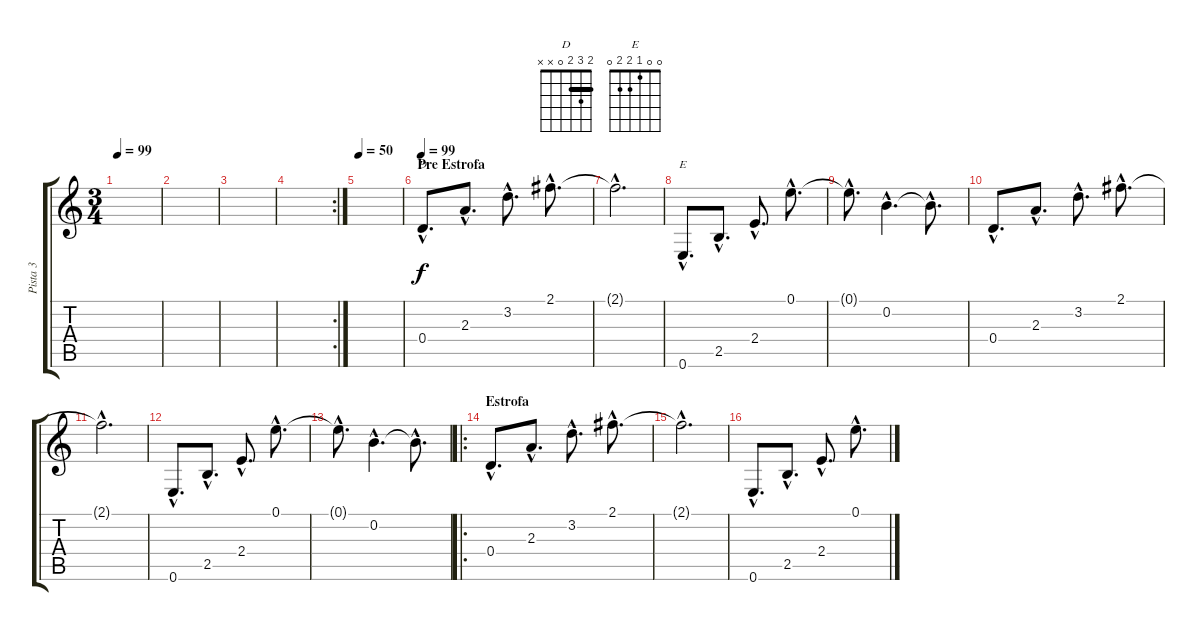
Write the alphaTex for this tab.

\track ("Pista 3" "Pista 3") {instrument electricguitarclean}
\staff {score tabs}
\tuning (E4 B3 G3 D3 A2 E2) {hide}
\chord ("D" 2 3 2 0 x x) {barre 2}
\chord ("E" 0 0 1 2 2 0)
\ts (3 4)
\tempo 99
\clef g2
\ks c
|
|
|
\rc 2
|
\tempo 50
|
\section ("" "Pre Estrofa")
\tempo 99
0.4{hac}.8{d ch "D"} 2.3{hac}.8{d} 3.2{hac}.8{d} 2.1{hac}.8{d} |
2.1{hac t}.2{d} |
0.6{hac}.8{d ch "E"} 2.5{hac}.8{d} 2.4{hac}.8{d} 0.1{hac}.8{d} |
0.1{hac t}.8{d} 0.2{hac}.4{d} 0.2{hac t}.8{d} |
0.4{hac}.8{d} 2.3{hac}.8{d} 3.2{hac}.8{d} 2.1{hac}.8{d} |
2.1{hac t}.2{d} |
0.6{hac}.8{d} 2.5{hac}.8{d} 2.4{hac}.8{d} 0.1{hac}.8{d} |
0.1{hac t}.8{d} 0.2{hac}.4{d} 0.2{hac t}.8{d} |
\ro
\section ("" "Estrofa")
0.4{hac}.8{d} 2.3{hac}.8{d} 3.2{hac}.8{d} 2.1{hac}.8{d} |
2.1{hac t}.2{d} |
0.6{hac}.8{d} 2.5{hac}.8{d} 2.4{hac}.8{d} 0.1{hac}.8{d}
